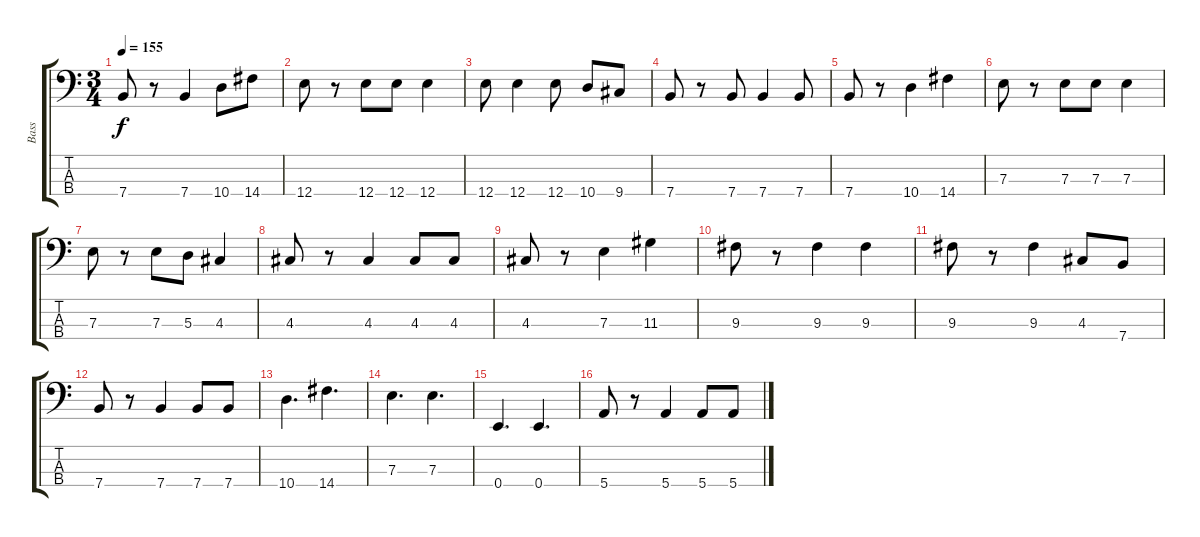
\track ("Bass" "Bass") {instrument fretlessbass}
\staff {score tabs}
\tuning (G2 D2 A1 E1) {hide}
\ts (3 4)
\tempo 155
\clef f4
\ks c
7.4.8{dy f} r.8 7.4.4 10.4.8 14.4.8 |
12.4.8 r.8 12.4.8 12.4.8 12.4.4 |
12.4.8 12.4.4 12.4.8 10.4.8 9.4.8 |
7.4.8 r.8 7.4.8 7.4.4 7.4.8 |
7.4.8 r.8 10.4.4 14.4.4 |
7.3.8 r.8 7.3.8 7.3.8 7.3.4 |
7.3.8 r.8 7.3.8 5.3.8 4.3.4 |
4.3.8 r.8 4.3.4 4.3.8 4.3.8 |
4.3.8 r.8 7.3.4 11.3.4 |
9.3.8 r.8 9.3.4 9.3.4 |
9.3.8 r.8 9.3.4 4.3.8 7.4.8 |
7.4.8 r.8 7.4.4 7.4.8 7.4.8 |
10.4.4{d} 14.4.4{d} |
7.3.4{d} 7.3.4{d} |
0.4.4{d} 0.4.4{d} |
5.4.8 r.8 5.4.4 5.4.8 5.4.8
